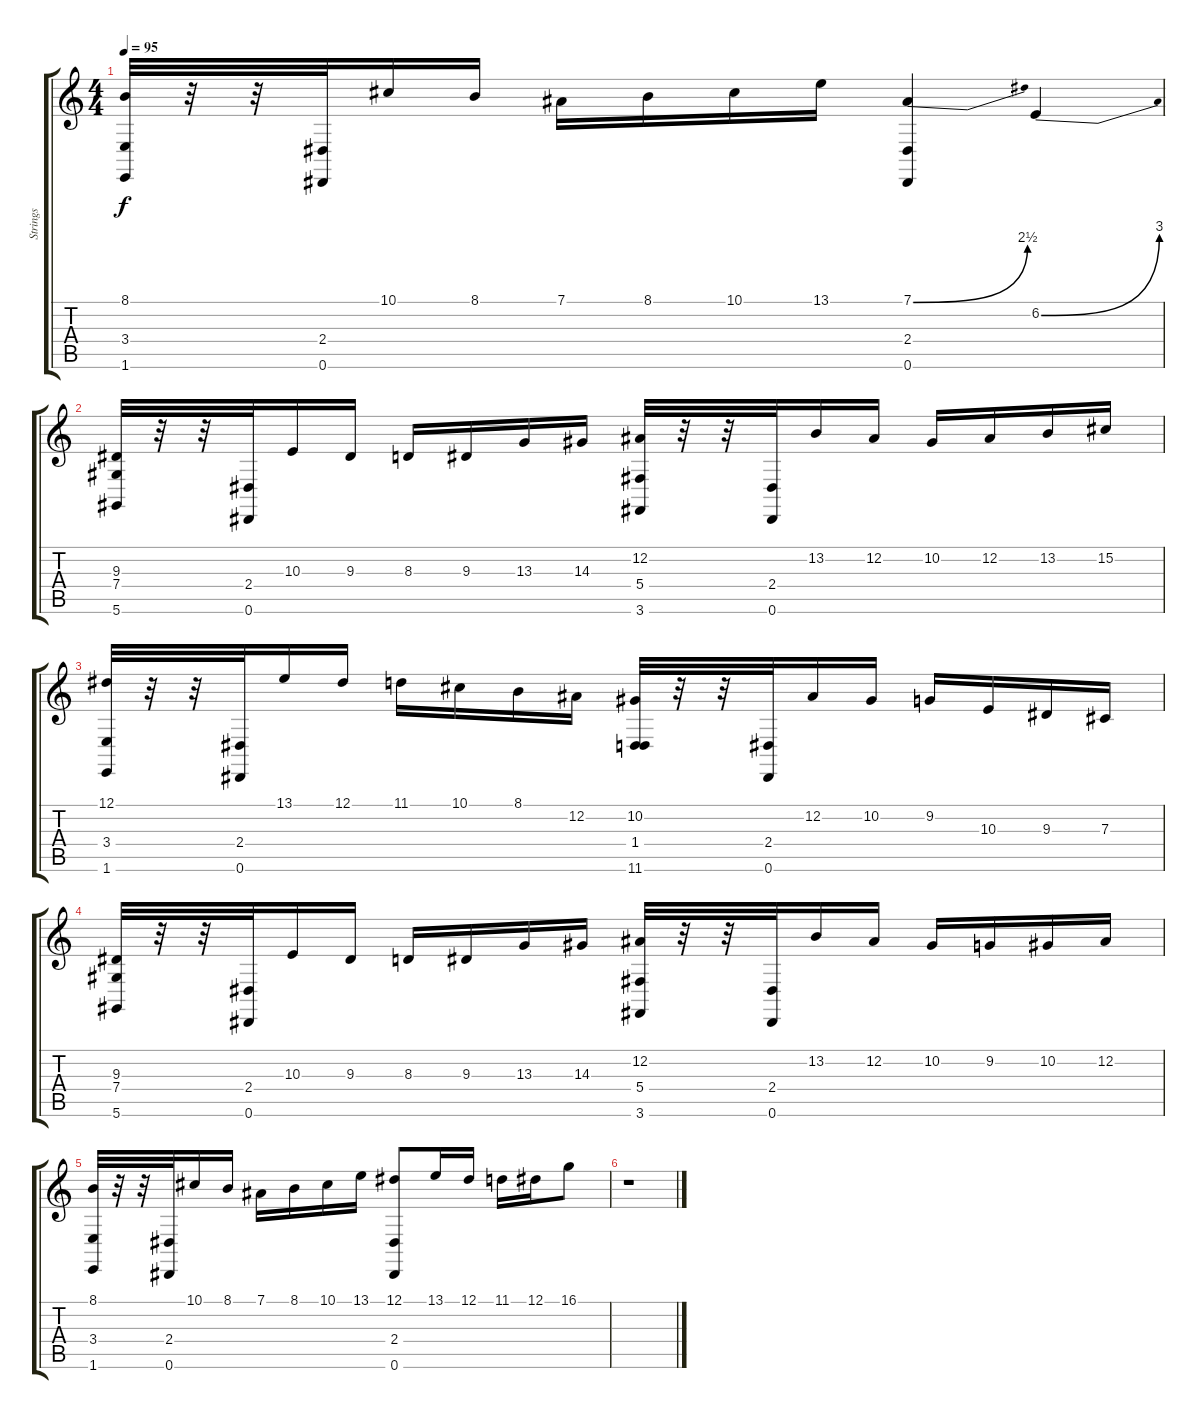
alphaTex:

\track ("Strings" "Strings") {instrument stringensemble1}
\staff {score tabs}
\tuning (Eb4 Bb3 Gb3 Db3 Ab2 Eb2) {hide}
\ts (4 4)
\tempo 95
\clef g2
\ks c
(8.1 3.4 1.6).32{dy f} r.32 r.32 (2.4 0.6).32 10.1.16 8.1.16 7.1.16 8.1.16 10.1.16 13.1.16 (7.1{be (bend 0 0 60 10)} 2.4 0.6).4 6.2{be (bend 0 0 60 12)}.4 |
(9.3 7.4 5.6).32 r.32 r.32 (2.4 0.6).32 10.3.16 9.3.16 8.3.16 9.3.16 13.3.16 14.3.16 (12.2 5.4 3.6).32 r.32 r.32 (2.4 0.6).32 13.2.16 12.2.16 10.2.16 12.2.16 13.2.16 15.2.16 |
(12.1 3.4 1.6).32 r.32 r.32 (2.4 0.6).32 13.1.16 12.1.16 11.1.16 10.1.16 8.1.16 12.2.16 (10.2 1.4 11.6).32 r.32 r.32 (2.4 0.6).32 12.2.16 10.2.16 9.2.16 10.3.16 9.3.16 7.3.16 |
(9.3 7.4 5.6).32 r.32 r.32 (2.4 0.6).32 10.3.16 9.3.16 8.3.16 9.3.16 13.3.16 14.3.16 (12.2 5.4 3.6).32 r.32 r.32 (2.4 0.6).32 13.2.16 12.2.16 10.2.16 9.2.16 10.2.16 12.2.16 |
(8.1 3.4 1.6).32 r.32 r.32 (2.4 0.6).32 10.1.16 8.1.16 7.1.16 8.1.16 10.1.16 13.1.16 (12.1 2.4 0.6).8 13.1.16 12.1.16 11.1.16 12.1.16 16.1.8 |
r.1
